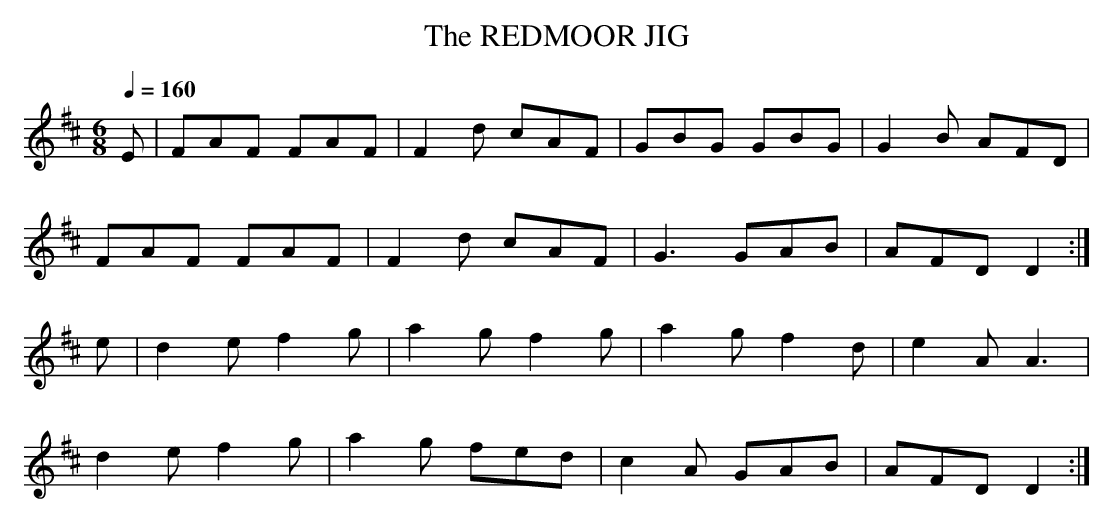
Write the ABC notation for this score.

X:1
T:REDMOOR JIG, The
L:1/8
M:6/8
Q:1/4=160
K:D
E|FAF FAF|F2d cAF|GBG GBG|G2B AFD |
FAF FAF|F2d cAF|G3 GAB|AFD D2 :|
e|d2e f2g|a2g f2g|a2g f2d|e2A A3 |
d2e f2g|a2g fed|c2A GAB|AFD D2 :|
